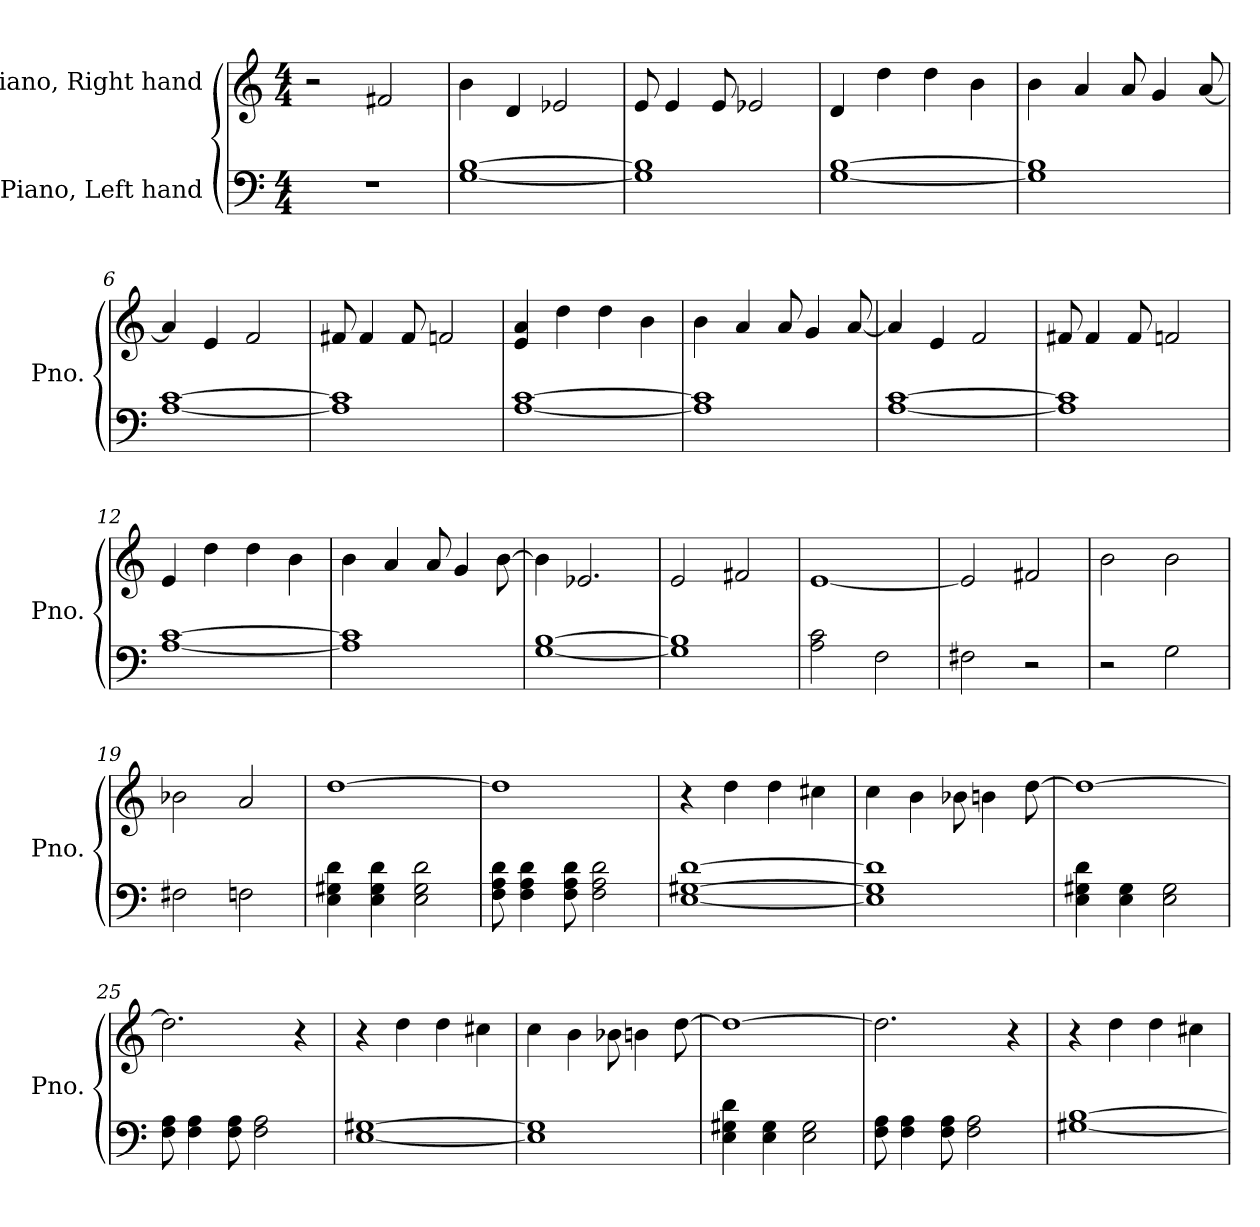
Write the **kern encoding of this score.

**kern	**kern
*part2	*part1
*staff2	*staff1
*I"Piano, Left hand	*I"Piano, Right hand
*I'Pno.	*I'Pno.
*clefF4	*clefG2
*k[]	*k[]
*M4/4	*M4/4
*MM120	*MM120
=1	=1
1r	2r
.	2f#X/
=2	=2
[1G [1B	4b\
.	4d/
.	2e-X/
=3	=3
1G] 1B]	8e/
.	4e/
.	8e/
.	2e-X/
=4	=4
[1G [1B	4d/
.	4dd\
.	4dd\
.	4b\
=5	=5
1G] 1B]	4b\
.	4a/
.	8a/
.	4g/
.	[8a/
=6	=6
[1A [1c	4a/]
.	4e/
.	2f/
!!LO:LB:g=z
=7	=7
1A] 1c]	8f#X/
.	4f#/
.	8f#/
.	2fn/
=8	=8
[1A [1c	4e/ 4a/
.	4dd\
.	4dd\
.	4b\
=9	=9
1A] 1c]	4b\
.	4a/
.	8a/
.	4g/
.	[8a/
=10	=10
[1A [1c	4a/]
.	4e/
.	2f/
=11	=11
1A] 1c]	8f#X/
.	4f#/
.	8f#/
.	2fn/
=12	=12
[1A [1c	4e/
.	4dd\
.	4dd\
.	4b\
=13	=13
1A] 1c]	4b\
.	4a/
.	8a/
.	4g/
.	[8b\
!!LO:LB:g=z
=14	=14
[1G [1B	4b\]
.	2.e-X/
=15	=15
1G] 1B]	2e/
.	2f#X/
=16	=16
2A\ 2c\	[1e
2F\	.
=17	=17
2F#X\	2e/]
2r	2f#X/
=18	=18
2r	2b\
2G\	2b\
=19	=19
2F#X\	2b-X\
2Fn\	2a/
=20	=20
4E\ 4G#X\ 4d\	[1dd
4E\ 4G#\ 4d\	.
2E\ 2G#\ 2d\	.
=21	=21
8F\ 8A\ 8d\	1dd]
4F\ 4A\ 4d\	.
8F\ 8A\ 8d\	.
2F\ 2A\ 2d\	.
=22	=22
[1E [1G#X [1d	4r
.	4dd\
.	4dd\
.	4cc#X\
!!LO:LB:g=z
=23	=23
1E] 1G#] 1d]	4cc\
.	4b\
.	8b-X\
.	4bn\
.	[8dd\
=24	=24
4E\ 4G#X\ 4d\	1dd_
4E\ 4G#\	.
2E\ 2G#\	.
=25	=25
8F\ 8A\	2.dd\]
4F\ 4A\	.
8F\ 8A\	.
2F\ 2A\	.
.	4r
=26	=26
[1E [1G#X	4r
.	4dd\
.	4dd\
.	4cc#X\
=27	=27
1E] 1G#]	4cc\
.	4b\
.	8b-X\
.	4bn\
.	[8dd\
=28	=28
4E\ 4G#X\ 4d\	1dd_
4E\ 4G#\	.
2E\ 2G#\	.
=29	=29
8F\ 8A\	2.dd\]
4F\ 4A\	.
8F\ 8A\	.
2F\ 2A\	.
.	4r
=30	=30
[1G#X [1B	4r
.	4dd\
.	4dd\
.	4cc#X\
=	=
*-	*-
